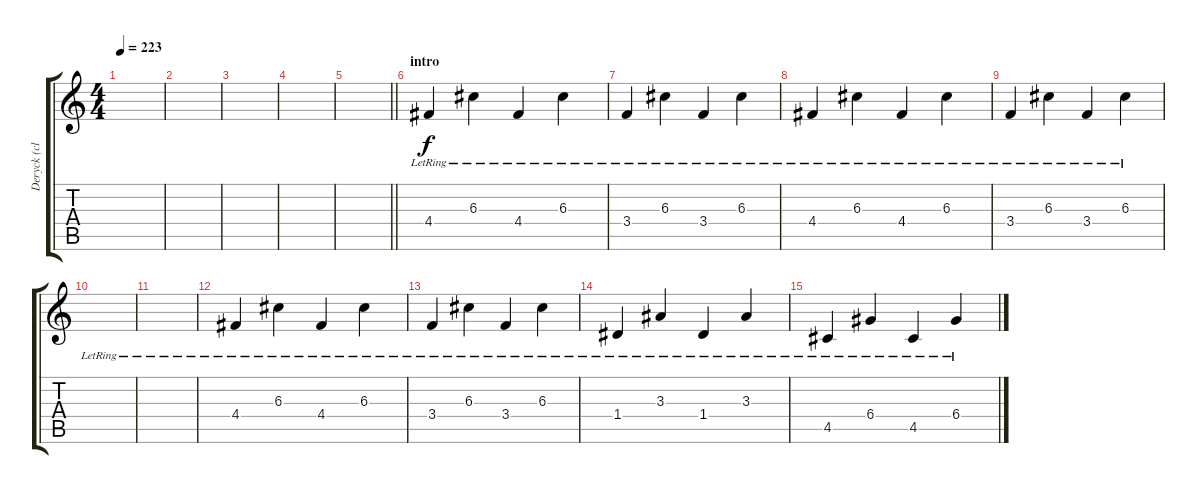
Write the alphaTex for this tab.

\track ("Deryck (clean guitar)" "Deryck (cl") {instrument electricguitarclean}
\staff {score tabs}
\tuning (E4 B3 G3 D3 A2 E2) {hide}
\ts (4 4)
\tempo 223
\clef g2
\ks c
|
|
|
|
\barLineRight lightlight
|
\section ("" "intro")
4.4{lr}.4 6.3{lr}.4 4.4{lr}.4 6.3{lr}.4 |
3.4{lr}.4 6.3{lr}.4 3.4{lr}.4 6.3{lr}.4 |
4.4{lr}.4 6.3{lr}.4 4.4{lr}.4 6.3{lr}.4 |
3.4{lr}.4 6.3{lr}.4 3.4{lr}.4 6.3{lr}.4 |
|
|
4.4{lr}.4 6.3{lr}.4 4.4{lr}.4 6.3{lr}.4 |
3.4{lr}.4 6.3{lr}.4 3.4{lr}.4 6.3{lr}.4 |
1.4{lr}.4 3.3{lr}.4 1.4{lr}.4 3.3{lr}.4 |
4.5{lr}.4 6.4{lr}.4 4.5{lr}.4 6.4{lr}.4
